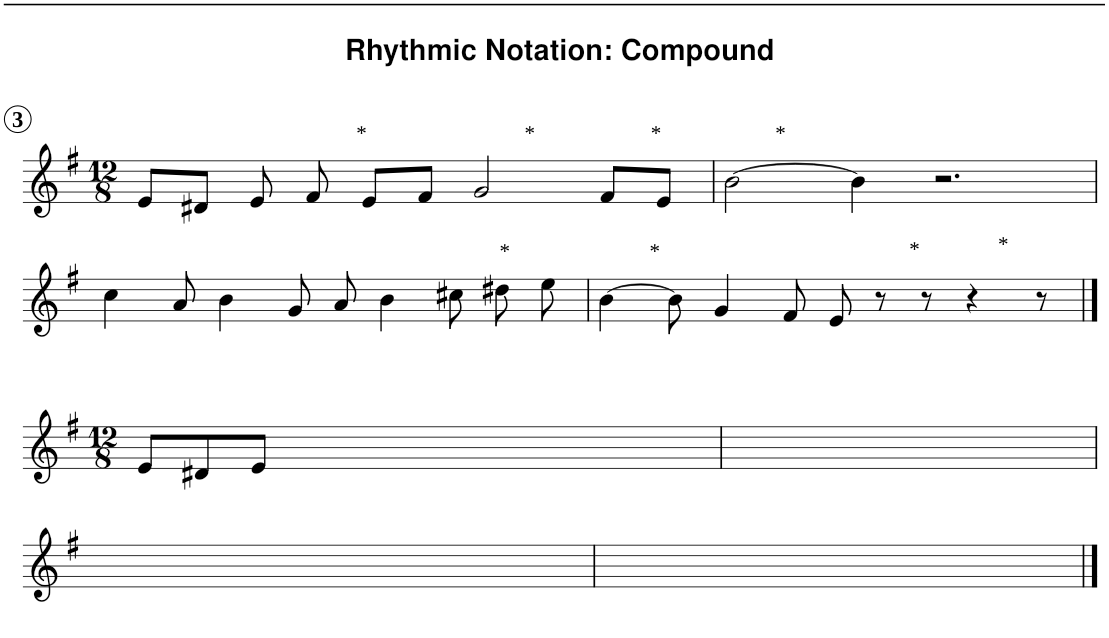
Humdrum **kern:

**kern
*part1
*staff1
!!LO:PB:g=z
*clefG2
*k[f#]
*e:
*M12/8
!!LO:REH:place=s1:a:B:cj:enc=circle:fs=10.8:t=3
=1
8e/L
8d#X/J
8e/
!LO:TX:a:t=*
8f#/
8e/L
8f#/J
!LO:TX:a:t=*
2g/
!LO:TX:a:t=*
8f#/L
8e/J
=2
!LO:TX:a:t=*
[2b\
4b\]
2.r
!!LO:LB:g=z
=1
4cc\
8a/
4b\
8g/
8a/
4b\
!LO:TX:a:t=*
8cc#X\
8dd#X\
8ee\
=2
!LO:TX:a:t=*
[4b\
8b\]
4g/
8f#/
8e/
8r
!LO:TX:a:t=*
!LO:TX:a:t=*
8r
4r
8r
!!LO:LB:g=z
==1
*M12/8
8e/L
8d#X/
8e/J
8f#
8eL
8f#J
2g
8f#L
8eJ
=2
[2b
4b]
2.ryy
!!LO:LB:g=z
=1
4cc
8a
4b
8g
8a
4b
8cc#XL
8dd#X
8eeJ
=2
[4b
8b]
4g
8f#
8e
8ryy
8ryy
4ryy
8ryy
==
*-
